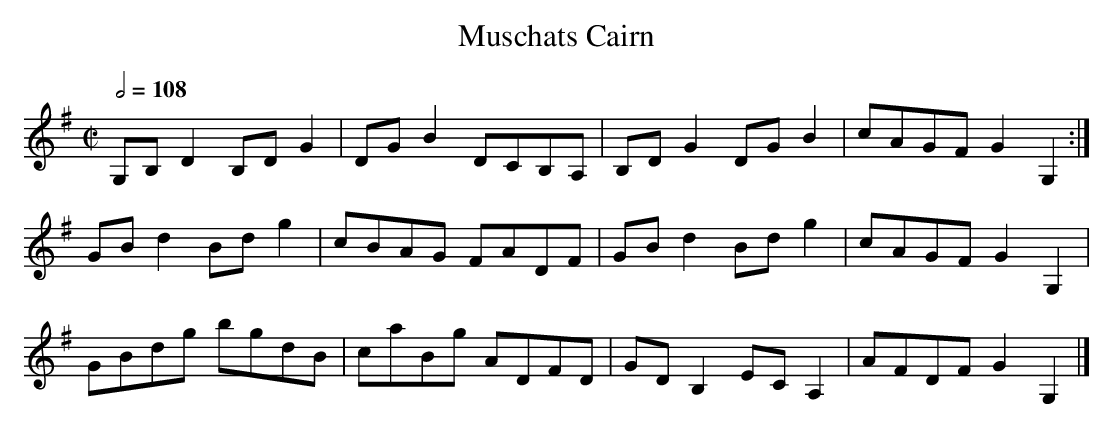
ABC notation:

X:1
T:Muschats Cairn
M:C|
L:1/8
Q:1/2=108
K:G
G,B,D2 B,DG2|DGB2 DCB,A,|B,DG2  DG B2 |cAGF G2 G,2:|
GB  d2 Bd g2|cBAG FADF  |GB d2  Bd g2 |cAGF G2 G,2 |
GBdg   bgdB |caBg ADFD  |GD B,2 EC A,2|AFDF G2 G,2|]
